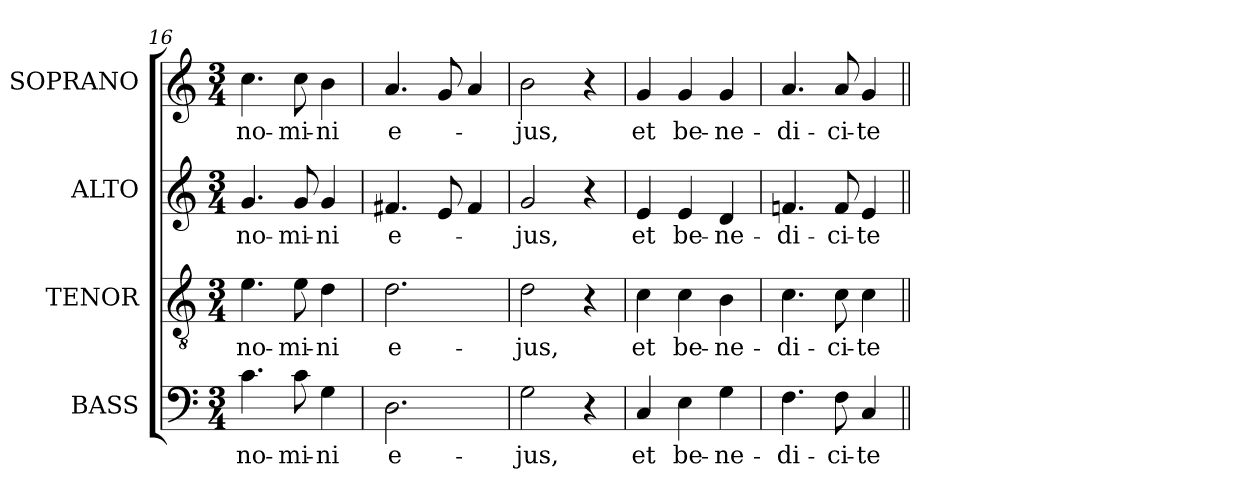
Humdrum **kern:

**kern	**text	**kern	**text	**kern	**text	**kern	**text
*part4	*part4	*part3	*part3	*part2	*part2	*part1	*part1
*staff4	*staff4	*staff3	*staff3	*staff2	*staff2	*staff1	*staff1
*I"BASS	*	*I"TENOR	*	*I"ALTO	*	*I"SOPRANO	*
*I'B.	*	*I'T.	*	*I'A.	*	*I'S.	*
*clefF4	*	*clefGv2	*	*clefG2	*	*clefG2	*
*	*	*ITrd7c12	*	*	*	*	*
*k[]	*	*k[]	*	*k[]	*	*k[]	*
*C:	*	*C:	*	*C:	*	*C:	*
*M3/4	*	*M3/4	*	*M3/4	*	*M3/4	*
=16	=16	=16	=16	=16	=16	=16	=16
!	!LO:LY:b:color=#000000	!	!	!	!	!	!
!	!	!	!LO:LY:b:color=#000000	!	!	!	!
!	!	!	!	!	!LO:LY:b:color=#000000	!	!
!	!	!	!	!	!	!	!LO:LY:b:color=#000000
4.ci\	no-	4.Ei\	no-	4.gi/	no-	4.cci\	no-
!	!LO:LY:b:color=#000000	!	!	!	!	!	!
!	!	!	!LO:LY:b:color=#000000	!	!	!	!
!	!	!	!	!	!LO:LY:b:color=#000000	!	!
!	!	!	!	!	!	!	!LO:LY:b:color=#000000
8ci\	-mi-	8Ei\	-mi-	8gi/	-mi-	8cci\	-mi-
!	!LO:LY:b:color=#000000	!	!	!	!	!	!
!	!	!	!LO:LY:b:color=#000000	!	!	!	!
!	!	!	!	!	!LO:LY:b:color=#000000	!	!
!	!	!	!	!	!	!	!LO:LY:b:color=#000000
4Gi\	-ni	4Di\	-ni	4gi/	-ni	4bi\	-ni
=17	=17	=17	=17	=17	=17	=17	=17
!	!LO:LY:b:color=#000000	!	!	!	!	!	!
!	!	!	!LO:LY:b:color=#000000	!	!	!	!
!	!	!	!	!	!LO:LY:b:color=#000000	!	!
!	!	!	!	!	!	!	!LO:LY:b:color=#000000
2.Di\	e-	2.Di\	e-	4.f#Xi/	e-	4.ai/	e-
.	.	.	.	8ei/	.	8gi/	.
.	.	.	.	4f#i/	.	4ai/	.
!!LO:LB:g=z
=18	=18	=18	=18	=18	=18	=18	=18
!	!LO:LY:b:color=#000000	!	!	!	!	!	!
!	!	!	!LO:LY:b:color=#000000	!	!	!	!
!	!	!	!	!	!LO:LY:b:color=#000000	!	!
!	!	!	!	!	!	!	!LO:LY:b:color=#000000
2Gi\	-jus,	2Di\	-jus,	2gi/	-jus,	2bi\	-jus,
4r	.	4r	.	4r	.	4r	.
=19	=19	=19	=19	=19	=19	=19	=19
!	!LO:LY:b:color=#000000	!	!	!	!	!	!
!	!	!	!LO:LY:b:color=#000000	!	!	!	!
!	!	!	!	!	!LO:LY:b:color=#000000	!	!
!	!	!	!	!	!	!	!LO:LY:b:color=#000000
4Ci/	et	4Ci\	et	4ei/	et	4gi/	et
!	!LO:LY:b:color=#000000	!	!	!	!	!	!
!	!	!	!LO:LY:b:color=#000000	!	!	!	!
!	!	!	!	!	!LO:LY:b:color=#000000	!	!
!	!	!	!	!	!	!	!LO:LY:b:color=#000000
4Ei\	be-	4Ci\	be-	4ei/	be-	4gi/	be-
!	!LO:LY:b:color=#000000	!	!	!	!	!	!
!	!	!	!LO:LY:b:color=#000000	!	!	!	!
!	!	!	!	!	!LO:LY:b:color=#000000	!	!
!	!	!	!	!	!	!	!LO:LY:b:color=#000000
4Gi\	-ne-	4BBi\	-ne-	4di/	-ne-	4gi/	-ne-
=20	=20	=20	=20	=20	=20	=20	=20
!	!LO:LY:b:color=#000000	!	!	!	!	!	!
!	!	!	!LO:LY:b:color=#000000	!	!	!	!
!	!	!	!	!	!LO:LY:b:color=#000000	!	!
!	!	!	!	!	!	!	!LO:LY:b:color=#000000
4.Fi\	-di-	4.Ci\	-di-	4.fni/	-di-	4.ai/	-di-
!	!LO:LY:b:color=#000000	!	!	!	!	!	!
!	!	!	!LO:LY:b:color=#000000	!	!	!	!
!	!	!	!	!	!LO:LY:b:color=#000000	!	!
!	!	!	!	!	!	!	!LO:LY:b:color=#000000
8Fi\	-ci-	8Ci\	-ci-	8fi/	-ci-	8ai/	-ci-
!	!LO:LY:b:color=#000000	!	!	!	!	!	!
!	!	!	!LO:LY:b:color=#000000	!	!	!	!
!	!	!	!	!	!LO:LY:b:color=#000000	!	!
!	!	!	!	!	!	!	!LO:LY:b:color=#000000
4Ci/	-te	4Ci\	-te	4ei/	-te	4gi/	-te
=||	=||	=||	=||	=||	=||	=||	=||
*-	*-	*-	*-	*-	*-	*-	*-
